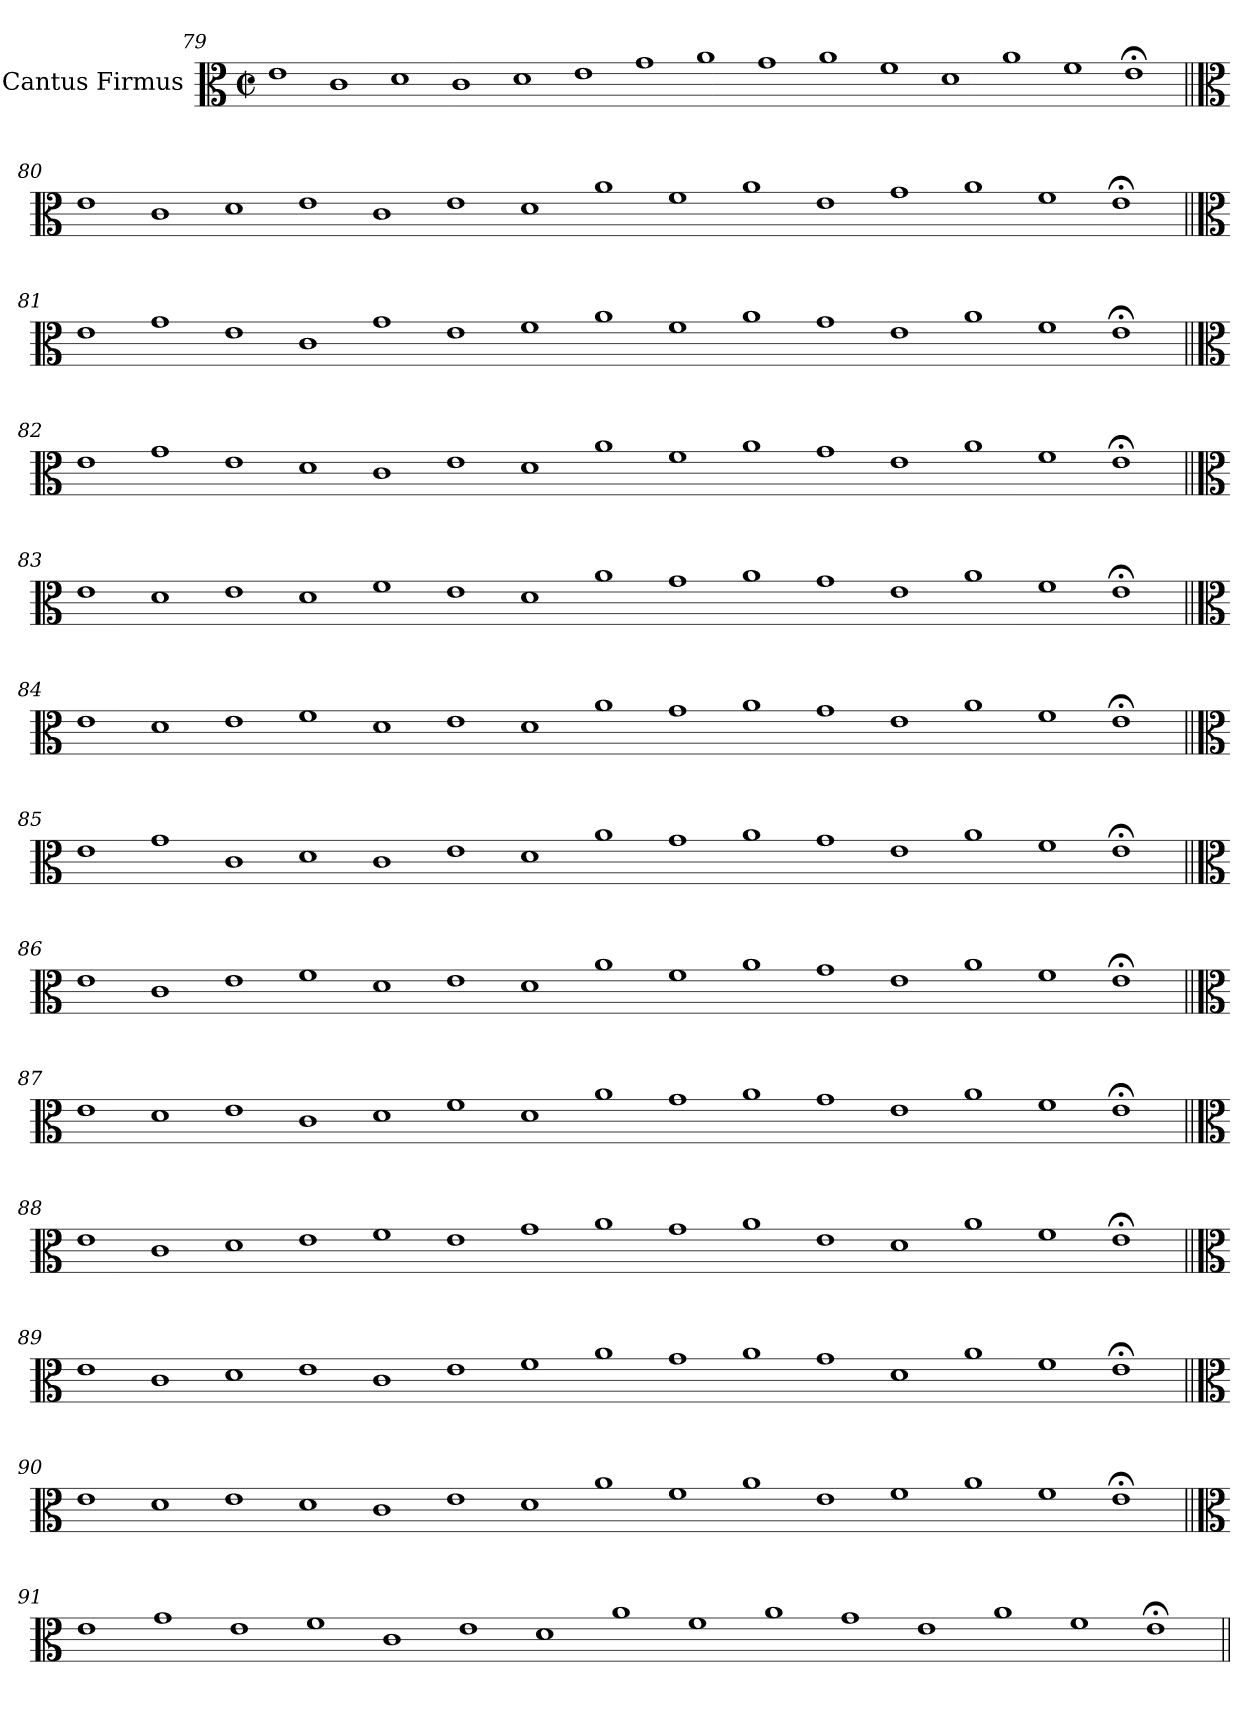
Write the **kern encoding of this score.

**kern
*part1
*staff1
*I"Cantus Firmus
*I'cf
!!LO:LB:g=z
*clefC3
*k[]
*M2/2
*met(c|)
=79
1e
1c
1d
1c
1d
1e
1g
1a
1g
1a
1f
1d
1a
1f
1e;<
!!LO:LB:g=z
=80||
*clefC3
1e
1c
1d
1e
1c
1e
1d
1a
1f
1a
1e
1g
1a
1f
1e;<
!!LO:LB:g=z
=81||
*clefC3
1e
1g
1e
1c
1g
1e
1f
1a
1f
1a
1g
1e
1a
1f
1e;<
!!LO:LB:g=z
=82||
*clefC3
1e
1g
1e
1d
1c
1e
1d
1a
1f
1a
1g
1e
1a
1f
1e;<
!!LO:LB:g=z
=83||
*clefC3
1e
1d
1e
1d
1f
1e
1d
1a
1g
1a
1g
1e
1a
1f
1e;<
!!LO:LB:g=z
=84||
*clefC3
1e
1d
1e
1f
1d
1e
1d
1a
1g
1a
1g
1e
1a
1f
1e;<
!!LO:LB:g=z
=85||
*clefC3
1e
1g
1c
1d
1c
1e
1d
1a
1g
1a
1g
1e
1a
1f
1e;<
!!LO:LB:g=z
=86||
*clefC3
1e
1c
1e
1f
1d
1e
1d
1a
1f
1a
1g
1e
1a
1f
1e;<
!!LO:LB:g=z
=87||
*clefC3
1e
1d
1e
1c
1d
1f
1d
1a
1g
1a
1g
1e
1a
1f
1e;<
!!LO:LB:g=z
=88||
*clefC3
1e
1c
1d
1e
1f
1e
1g
1a
1g
1a
1e
1d
1a
1f
1e;<
!!LO:LB:g=z
=89||
*clefC3
1e
1c
1d
1e
1c
1e
1f
1a
1g
1a
1g
1d
1a
1f
1e;<
!!LO:LB:g=z
=90||
*clefC3
1e
1d
1e
1d
1c
1e
1d
1a
1f
1a
1e
1f
1a
1f
1e;<
!!LO:LB:g=z
=91||
*clefC3
1e
1g
1e
1f
1c
1e
1d
1a
1f
1a
1g
1e
1a
1f
1e;<
=||
*-
